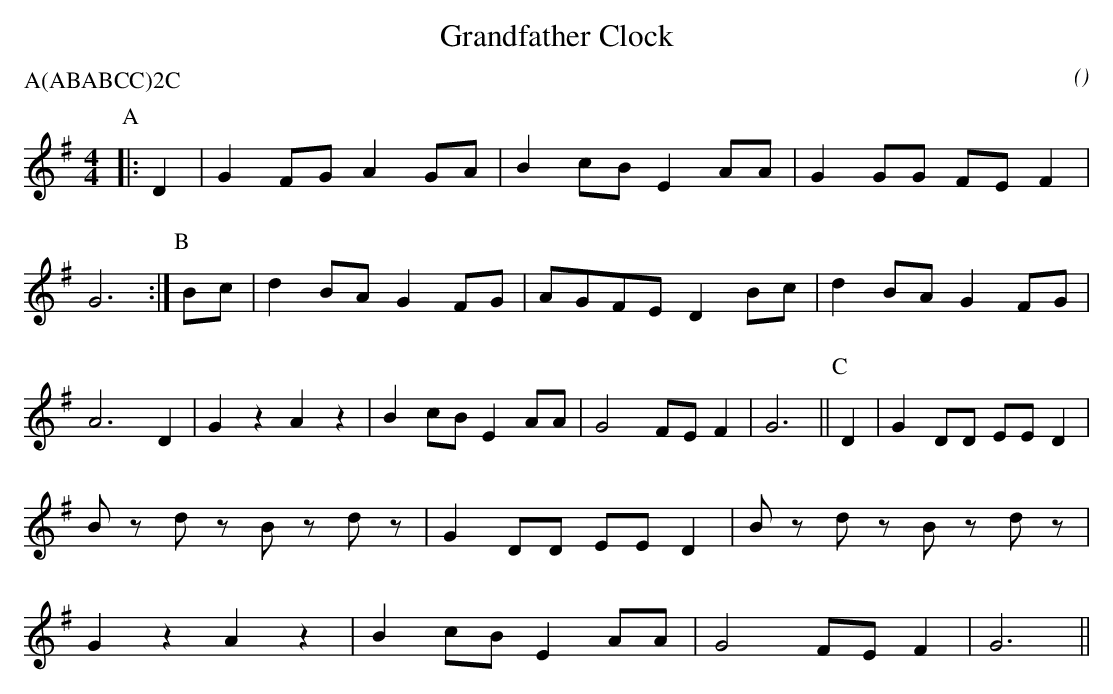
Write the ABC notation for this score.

X:1
T:Grandfather Clock
M:4/4
C:
O:
P:A(ABABCC)2C
K:G
P:A
|: D2 | G2 FG A2 GA | B2    cB E2 AA | G2 GG FE F2 | G6           :|\
P:B
   Bc | d2 BA G2 FG | AGFE     D2 Bc | d2 BA G2 FG | A6             \
   D2 | G2 z2 A2 z2 | B2    cB E2 AA | G4    FE F2 | G6           ||\
P:C
   D2 | G2 DD EE D2 | Bz    dz Bz dz | G2 DD EE D2 | Bz  dz Bz      \
   dz | G2 z2 A2 z2 | B2    cB E2 AA | G4    FE F2 | G6           ||
